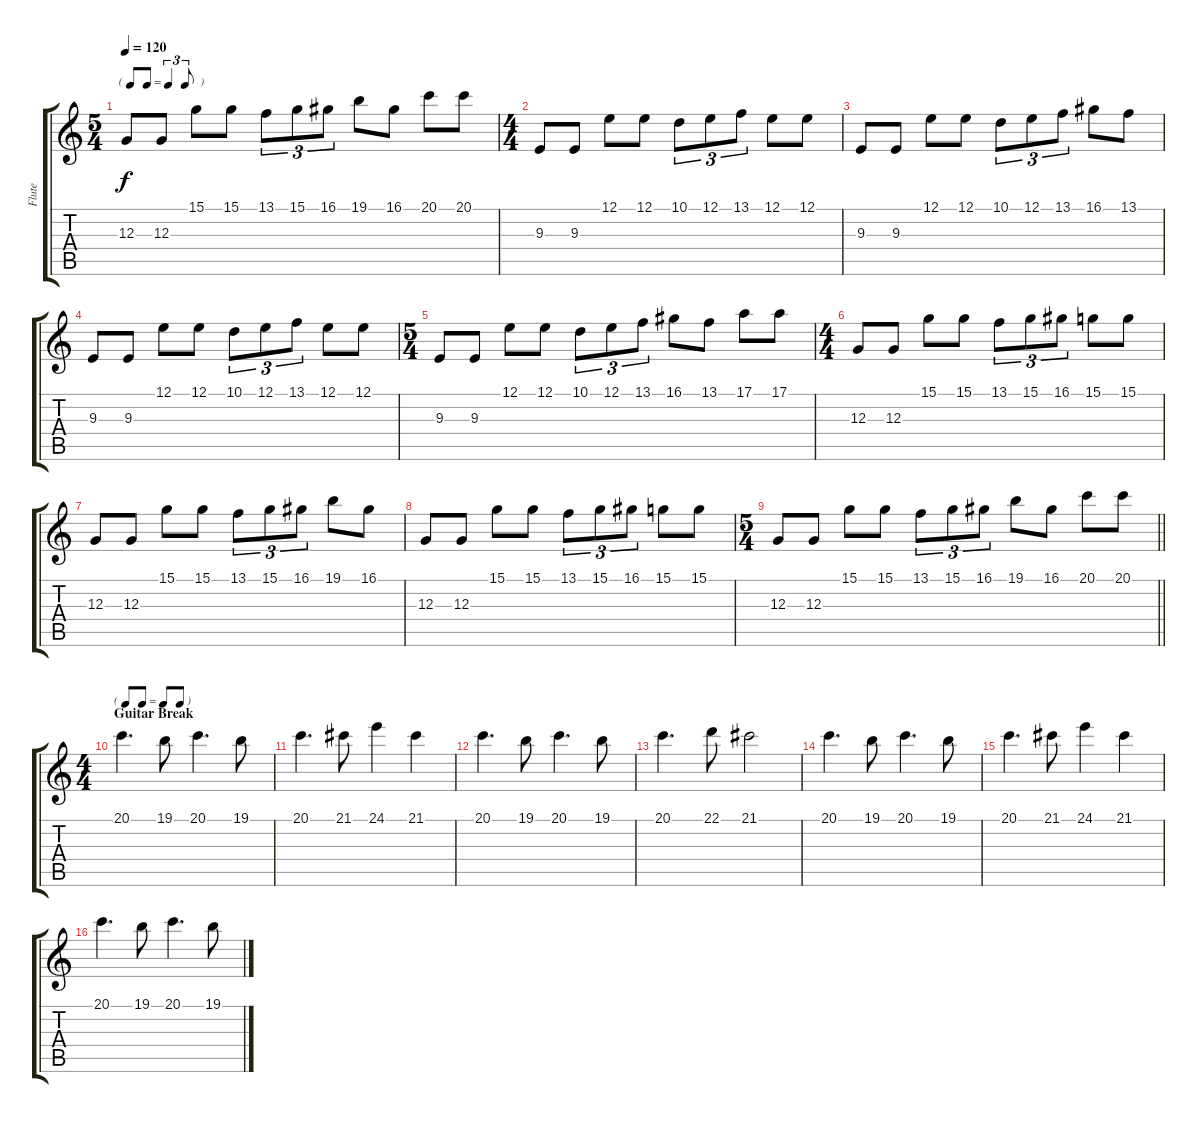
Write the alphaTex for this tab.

\track ("Flute" "Flute") {instrument panflute}
\staff {score tabs}
\tuning (E4 B3 G3 D3 A2 E2) {hide}
\ts (5 4)
\tf triplet8th
\tempo 120
\clef g2
\ks c
12.3.8{dy f} 12.3.8 15.1.8 15.1.8 13.1.8{tu (3 2)} 15.1.8{tu (3 2)} 16.1.8{tu (3 2)} 19.1.8 16.1.8 20.1.8 20.1.8 |
\ts (4 4)
9.3.8 9.3.8 12.1.8 12.1.8 10.1.8{tu (3 2)} 12.1.8{tu (3 2)} 13.1.8{tu (3 2)} 12.1.8 12.1.8 |
9.3.8 9.3.8 12.1.8 12.1.8 10.1.8{tu (3 2)} 12.1.8{tu (3 2)} 13.1.8{tu (3 2)} 16.1.8 13.1.8 |
9.3.8 9.3.8 12.1.8 12.1.8 10.1.8{tu (3 2)} 12.1.8{tu (3 2)} 13.1.8{tu (3 2)} 12.1.8 12.1.8 |
\ts (5 4)
9.3.8 9.3.8 12.1.8 12.1.8 10.1.8{tu (3 2)} 12.1.8{tu (3 2)} 13.1.8{tu (3 2)} 16.1.8 13.1.8 17.1.8 17.1.8 |
\ts (4 4)
12.3.8 12.3.8 15.1.8 15.1.8 13.1.8{tu (3 2)} 15.1.8{tu (3 2)} 16.1.8{tu (3 2)} 15.1.8 15.1.8 |
12.3.8 12.3.8 15.1.8 15.1.8 13.1.8{tu (3 2)} 15.1.8{tu (3 2)} 16.1.8{tu (3 2)} 19.1.8 16.1.8 |
12.3.8 12.3.8 15.1.8 15.1.8 13.1.8{tu (3 2)} 15.1.8{tu (3 2)} 16.1.8{tu (3 2)} 15.1.8 15.1.8 |
\ts (5 4)
\barLineRight lightlight
12.3.8 12.3.8 15.1.8 15.1.8 13.1.8{tu (3 2)} 15.1.8{tu (3 2)} 16.1.8{tu (3 2)} 19.1.8 16.1.8 20.1.8 20.1.8 |
\ts (4 4)
\tf none
\section ("" "Guitar Break")
20.1.4{d} 19.1.8 20.1.4{d} 19.1.8 |
20.1.4{d} 21.1.8 24.1.4 21.1.4 |
20.1.4{d} 19.1.8 20.1.4{d} 19.1.8 |
20.1.4{d} 22.1.8 21.1.2 |
20.1.4{d} 19.1.8 20.1.4{d} 19.1.8 |
20.1.4{d} 21.1.8 24.1.4 21.1.4 |
20.1.4{d} 19.1.8 20.1.4{d} 19.1.8
